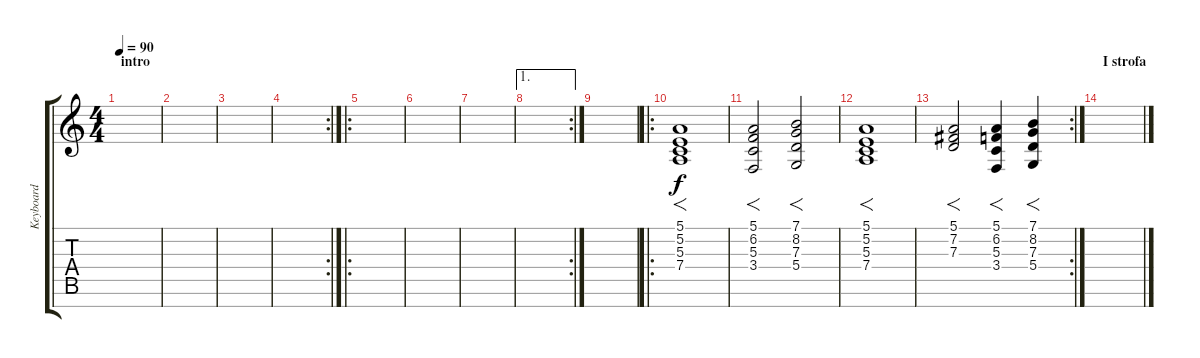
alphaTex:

\track ("Keyboard" "Keyboard") {instrument stringensemble2}
\staff {score tabs}
\tuning (E4 B3 G3 D3 A2 E2 B1) {hide}
\ts (4 4)
\section ("" "intro")
\tempo 90
\clef g2
\ks aminor
|
|
|
\rc 2
|
\ro
|
|
|
\ae 1
\rc 2
|
|
\ro
(5.1 5.2 5.3 7.4).1{f} |
(5.1 6.2 5.3 3.4).2{f} (7.1 8.2 7.3 5.4).2{f} |
(5.1 5.2 5.3 7.4).1{f} |
\rc 2
(5.1 7.2 7.3).2{f} (5.1 6.2 5.3 3.4).4{f} (7.1 8.2 7.3 5.4).4{f} |
\section ("" "I strofa")
